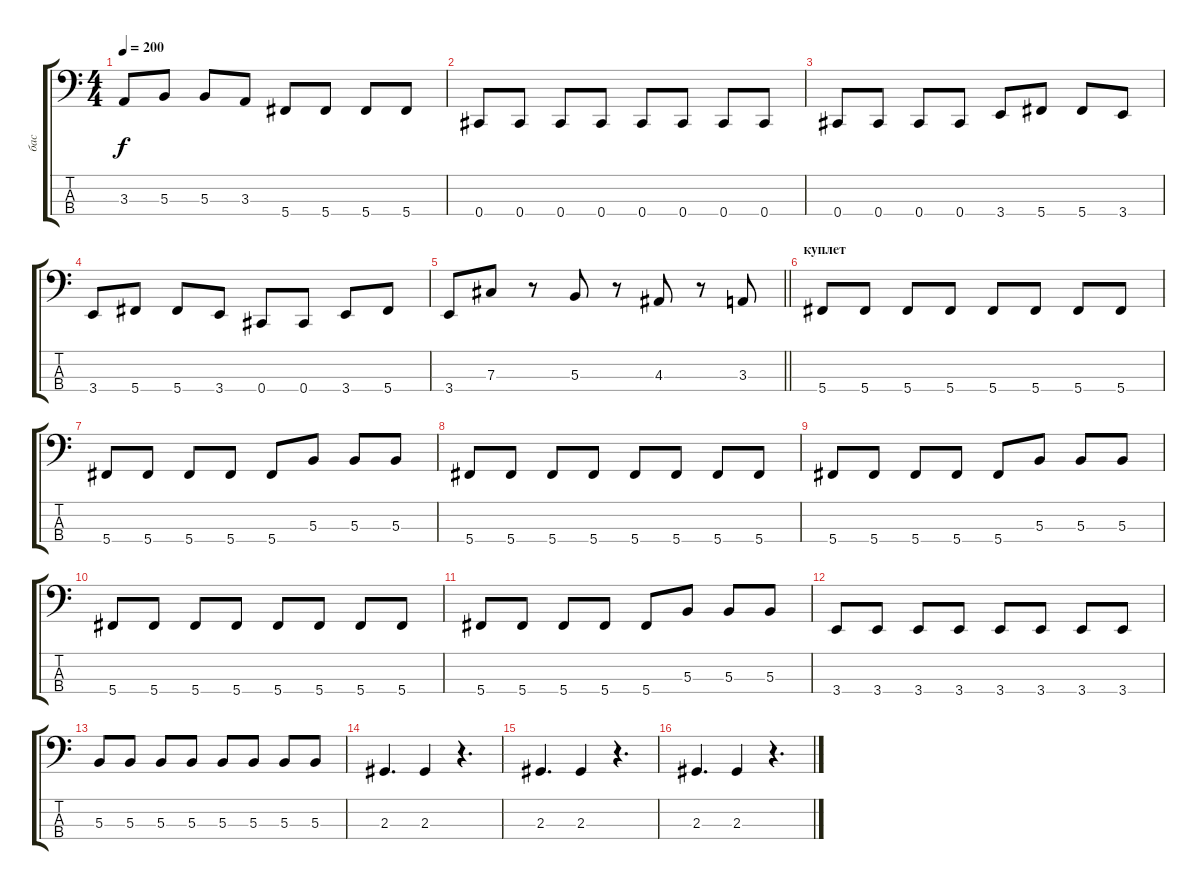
\track ("бас" "бас") {instrument electricbassfinger}
\staff {score tabs}
\tuning (E2 B1 Gb1 Db1) {hide}
\ts (4 4)
\tempo 200
\clef f4
\ks c
3.3.8{dy f} 5.3.8 5.3.8 3.3.8 5.4.8 5.4.8 5.4.8 5.4.8 |
0.4.8 0.4.8 0.4.8 0.4.8 0.4.8 0.4.8 0.4.8 0.4.8 |
0.4.8 0.4.8 0.4.8 0.4.8 3.4.8 5.4.8 5.4.8 3.4.8 |
3.4.8 5.4.8 5.4.8 3.4.8 0.4.8 0.4.8 3.4.8 5.4.8 |
\barLineRight lightlight
3.4.8 7.3.8 r.8 5.3.8 r.8 4.3.8 r.8 3.3.8 |
\section ("" "куплет")
5.4.8 5.4.8 5.4.8 5.4.8 5.4.8 5.4.8 5.4.8 5.4.8 |
5.4.8 5.4.8 5.4.8 5.4.8 5.4.8 5.3.8 5.3.8 5.3.8 |
5.4.8 5.4.8 5.4.8 5.4.8 5.4.8 5.4.8 5.4.8 5.4.8 |
5.4.8 5.4.8 5.4.8 5.4.8 5.4.8 5.3.8 5.3.8 5.3.8 |
5.4.8 5.4.8 5.4.8 5.4.8 5.4.8 5.4.8 5.4.8 5.4.8 |
5.4.8 5.4.8 5.4.8 5.4.8 5.4.8 5.3.8 5.3.8 5.3.8 |
3.4.8 3.4.8 3.4.8 3.4.8 3.4.8 3.4.8 3.4.8 3.4.8 |
5.3.8 5.3.8 5.3.8 5.3.8 5.3.8 5.3.8 5.3.8 5.3.8 |
2.3.4{d} 2.3.4 r.4{d} |
2.3.4{d} 2.3.4 r.4{d} |
2.3.4{d} 2.3.4 r.4{d}
